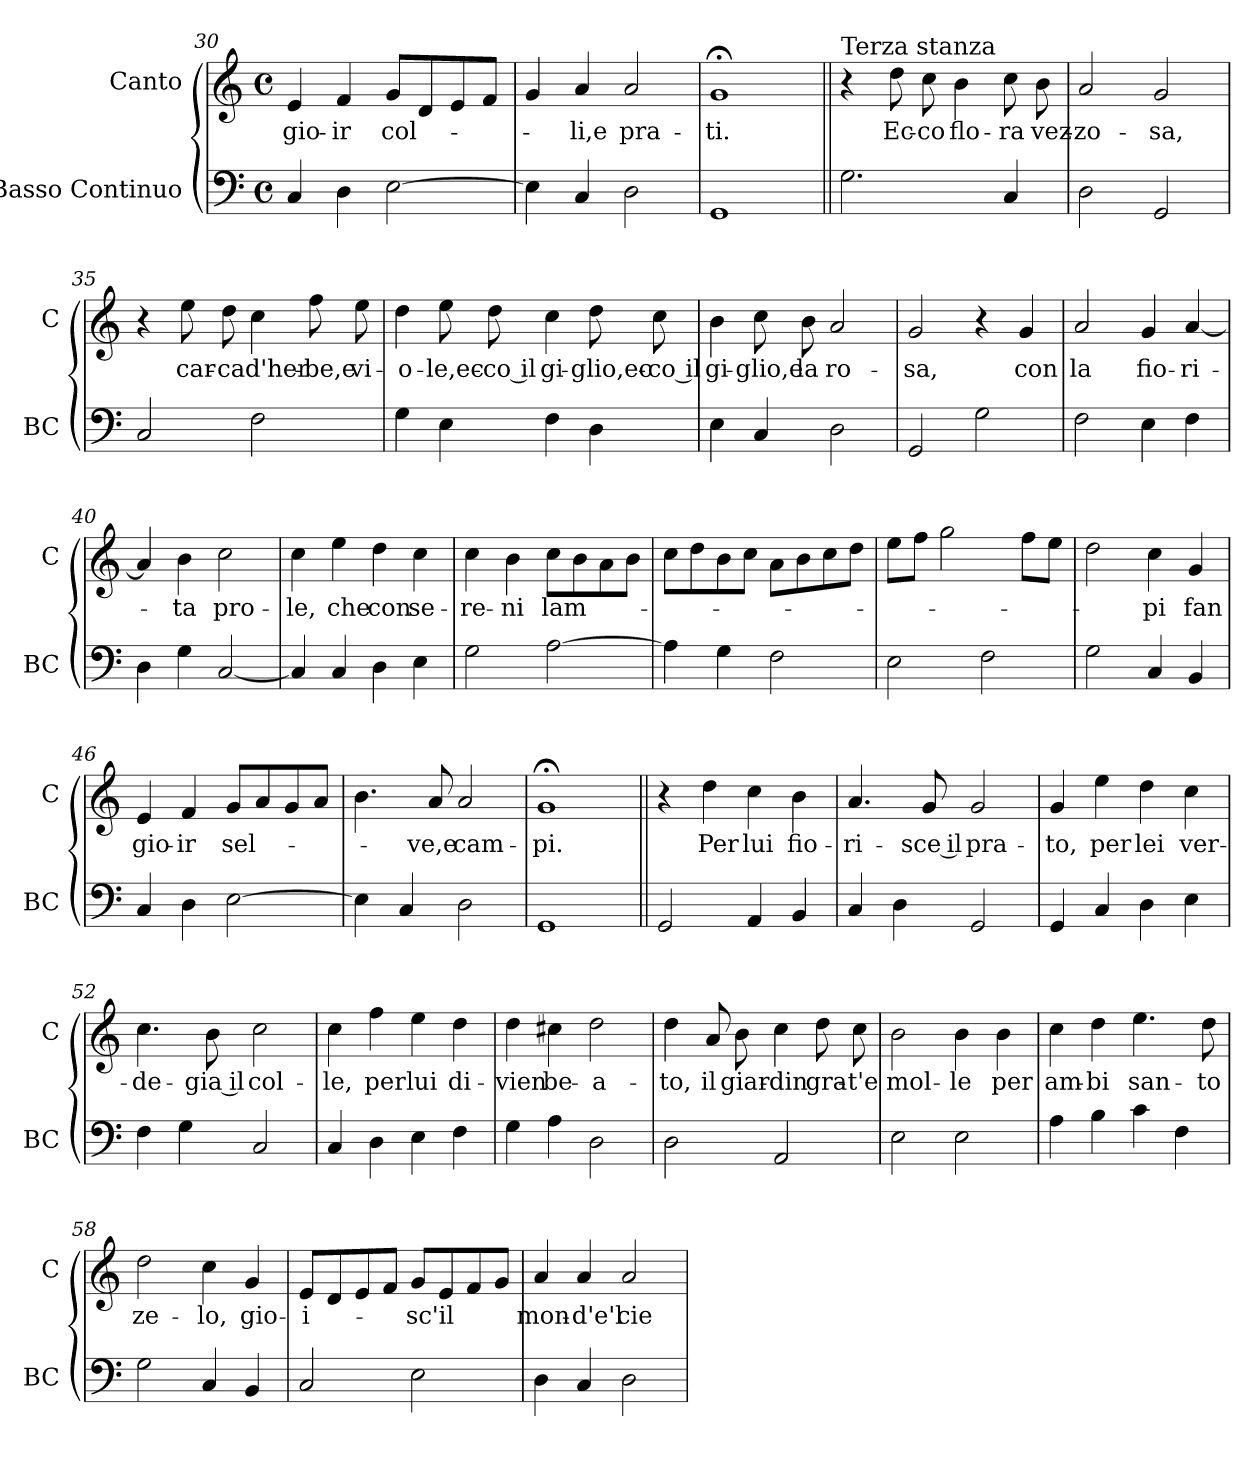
**kern	**kern	**text
*part2	*part1	*part1
*staff2	*staff1	*staff1
*I"Basso Continuo	*I"Canto	*
*I'BC	*I'C	*
*clefF4	*clefG2	*
*k[]	*k[]	*
*C:	*C:	*
*M4/4	*M4/4	*
*met(c)	*met(c)	*
=30	=30	=30
!	!	!LO:LY:b
4C/	4e/	gio-
!	!	!LO:LY:b
4D\	4f/	-ir
!	!	!LO:LY:b
[2E\	8g/L	col-
.	8d/	.
.	8e/	.
.	8f/J	.
=31	=31	=31
4E\]	4g/	.
!	!	!LO:LY:b
4C/	4a/	-li,e
!	!	!LO:LY:b
2D\	2a/	pra-
=32	=32	=32
!	!	!LO:LY:b
1GG	1g;<	-ti.
!!LO:LB:g=z
=33||	=33||	=33||
!	!LO:TX:a:t=Terza stanza	!
2.G\	4r	.
!	!	!LO:LY:b
.	8dd\	Ec-
!	!	!LO:LY:b
.	8cc\	-co
!	!	!LO:LY:b
.	4b\	flo-
!	!	!LO:LY:b
4C/	8cc\	-ra
!	!	!LO:LY:b
.	8b\	vez-
=34	=34	=34
!	!	!LO:LY:b
2D\	2a/	-zo-
!	!	!LO:LY:b
2GG/	2g/	-sa,
=35	=35	=35
2C/	4r	.
!	!	!LO:LY:b
.	8ee\	car-
!	!	!LO:LY:b
.	8dd\	-ca
!	!	!LO:LY:b
2F\	4cc\	d'her-
!	!	!LO:LY:b
.	8ff\	-be,e
!	!	!LO:LY:b
.	8ee\	vi-
=36	=36	=36
!	!	!LO:LY:b
4G\	4dd\	-o-
!	!	!LO:LY:b
4E\	8ee\	-le,ec-
!	!	!LO:LY:b
.	8dd\	-co il
!	!	!LO:LY:b
4F\	4cc\	gi-
!	!	!LO:LY:b
4D\	8dd\	-glio,ec-
!	!	!LO:LY:b
.	8cc\	-co il
=37	=37	=37
!	!	!LO:LY:b
4E\	4b\	gi-
!	!	!LO:LY:b
4C/	8cc\	-glio,e
!	!	!LO:LY:b
.	8b\	la
!	!	!LO:LY:b
2D\	2a/	ro-
=38	=38	=38
!	!	!LO:LY:b
2GG/	2g/	-sa,
2G\	4r	.
!	!	!LO:LY:b
.	4g/	con
!!LO:LB:g=z
=39	=39	=39
!	!	!LO:LY:b
2F\	2a/	la
!	!	!LO:LY:b
4E\	4g/	fio-
!	!	!LO:LY:b
4F\	[4a/	-ri-
=40	=40	=40
4D\	4a/]	.
!	!	!LO:LY:b
4G\	4b\	-ta
!	!	!LO:LY:b
[2C/	2cc\	pro-
=41	=41	=41
!	!	!LO:LY:b
4C/]	4cc\	-le,
!	!	!LO:LY:b
4C/	4ee\	che
!	!	!LO:LY:b
4D\	4dd\	con
!	!	!LO:LY:b
4E\	4cc\	se-
=42	=42	=42
!	!	!LO:LY:b
2G\	4cc\	-re-
!	!	!LO:LY:b
.	4b\	-ni
!	!	!LO:LY:b
[2A\	8cc\L	lam-
.	8b\	.
.	8a\	.
.	8b\J	.
=43	=43	=43
4A\]	8cc\L	.
.	8dd\	.
4G\	8b\	.
.	8cc\J	.
2F\	8a\L	.
.	8b\	.
.	8cc\	.
.	8dd\J	.
=44	=44	=44
2E\	8ee\L	.
.	8ff\J	.
.	2gg\	.
2F\	.	.
.	8ff\L	.
.	8ee\J	.
=45	=45	=45
2G\	2dd\	.
!	!	!LO:LY:b
4C/	4cc\	-pi
!	!	!LO:LY:b
4BB/	4g/	fan
=46	=46	=46
!	!	!LO:LY:b
4C/	4e/	gio-
!	!	!LO:LY:b
4D\	4f/	-ir
!	!	!LO:LY:b
[2E\	8g/L	sel-
.	8a/	.
.	8g/	.
.	8a/J	.
!!LO:PB:g=z
=47	=47	=47
4E\]	4.b\	.
4C/	.	.
!	!	!LO:LY:b
.	8a/	-ve,e
!	!	!LO:LY:b
2D\	2a/	cam-
=48	=48	=48
!	!	!LO:LY:b
1GG	1g;<	-pi.
=49||	=49||	=49||
2GG/	4r	.
!	!	!LO:LY:b
.	4dd\	Per
!	!	!LO:LY:b
4AA/	4cc\	lui
!	!	!LO:LY:b
4BB/	4b\	fio-
=50	=50	=50
!	!	!LO:LY:b
4C/	4.a/	-ri-
4D\	.	.
!	!	!LO:LY:b
.	8g/	-sce il
!	!	!LO:LY:b
2GG/	2g/	pra-
=51	=51	=51
!	!	!LO:LY:b
4GG/	4g/	-to,
!	!	!LO:LY:b
4C/	4ee\	per
!	!	!LO:LY:b
4D\	4dd\	lei
!	!	!LO:LY:b
4E\	4cc\	ver-
=52	=52	=52
!	!	!LO:LY:b
4F\	4.cc\	-de-
4G\	.	.
!	!	!LO:LY:b
.	8b\	-gia il
!	!	!LO:LY:b
2C/	2cc\	col-
=53	=53	=53
!	!	!LO:LY:b
4C/	4cc\	-le,
!	!	!LO:LY:b
4D\	4ff\	per
!	!	!LO:LY:b
4E\	4ee\	lui
!	!	!LO:LY:b
4F\	4dd\	di-
=54	=54	=54
!	!	!LO:LY:b
4G\	4dd\	-vien
!	!	!LO:LY:b
4A\	4cc#X\	be-
!	!	!LO:LY:b
2D\	2dd\	-a-
!!LO:LB:g=z
=55	=55	=55
!	!	!LO:LY:b
2D\	4dd\	-to,
!	!	!LO:LY:b
.	8a/	il
!	!	!LO:LY:b
.	8b\	giar-
!	!	!LO:LY:b
2AA/	4cc\	-din
!	!	!LO:LY:b
.	8dd\	gra-
!	!	!LO:LY:b
.	8cc\	-t'e
=56	=56	=56
!	!	!LO:LY:b
2E\	2b\	mol-
!	!	!LO:LY:b
2E\	4b\	-le
!	!	!LO:LY:b
.	4b\	per
=57	=57	=57
!	!	!LO:LY:b
4A\	4cc\	am-
!	!	!LO:LY:b
4B\	4dd\	-bi
!	!	!LO:LY:b
4c\	4.ee\	san-
4F\	.	.
!	!	!LO:LY:b
.	8dd\	-to
=58	=58	=58
!	!	!LO:LY:b
2G\	2dd\	ze-
!	!	!LO:LY:b
4C/	4cc\	-lo,
!	!	!LO:LY:b
4BB/	4g/	gio-
=59	=59	=59
!	!	!LO:LY:b
2C/	8e/L	-i-
.	8d/	.
.	8e/	.
.	8f/J	.
!	!	!LO:LY:b
2E\	8g/L	-sc'il
.	8e/	.
.	8f/	.
.	8g/J	.
=60	=60	=60
!	!	!LO:LY:b
4D\	4a/	mon-
!	!	!LO:LY:b
4C/	4a/	-d'e'l
!	!	!LO:LY:b
2D\	2a/	cie-
=	=	=
*-	*-	*-
